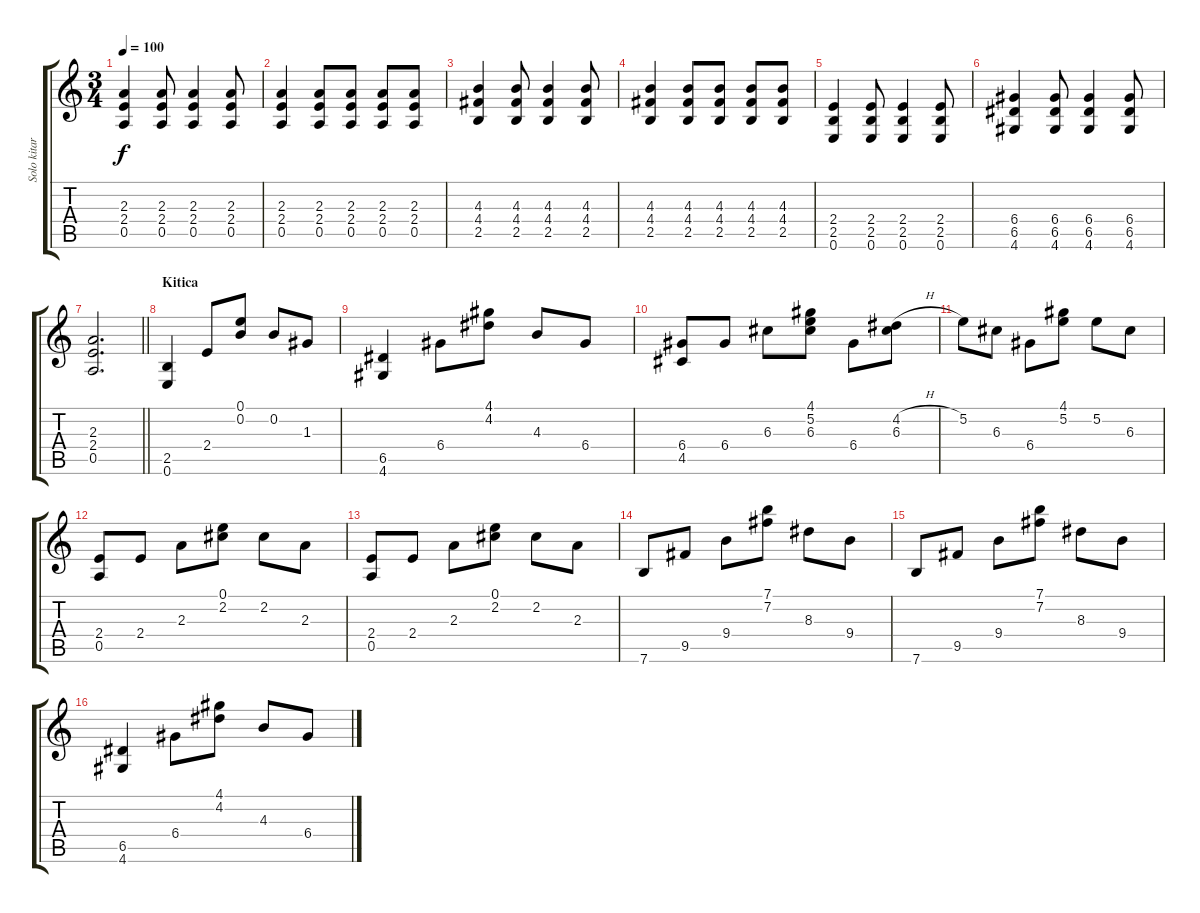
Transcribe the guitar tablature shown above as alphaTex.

\track ("Solo kitara" "Solo kitar") {instrument electricguitarclean}
\staff {score tabs}
\tuning (E4 B3 G3 D3 A2 E2) {hide}
\ts (3 4)
\tempo 100
\clef g2
\ks c
(2.3 2.4 0.5).4{dy f} (2.3 2.4 0.5).8 (2.3 2.4 0.5).4 (2.3 2.4 0.5).8 |
(2.3 2.4 0.5).4 (2.3 2.4 0.5).8 (2.3 2.4 0.5).8 (2.3 2.4 0.5).8 (2.3 2.4 0.5).8 |
(4.3 4.4 2.5).4 (4.3 4.4 2.5).8 (4.3 4.4 2.5).4 (4.3 4.4 2.5).8 |
(4.3 4.4 2.5).4 (4.3 4.4 2.5).8 (4.3 4.4 2.5).8 (4.3 4.4 2.5).8 (4.3 4.4 2.5).8 |
(2.4 2.5 0.6).4 (2.4 2.5 0.6).8 (2.4 2.5 0.6).4 (2.4 2.5 0.6).8 |
(6.4 6.5 4.6).4 (6.4 6.5 4.6).8 (6.4 6.5 4.6).4 (6.4 6.5 4.6).8 |
\barLineRight lightlight
(2.3 2.4 0.5).2{d} |
\section ("" "Kitica")
(2.5 0.6).4{instrument electricguitarclean} 2.4.8 (0.1 0.2).8 0.2.8 1.3.8 |
(6.5 4.6).4 6.4.8 (4.1 4.2).8 4.3.8 6.4.8 |
(6.4 4.5).8 6.4.8 6.3.8 (4.1 5.2 6.3).8 6.4.8 (4.2{h} 6.3).8 |
5.2.8 6.3.8 6.4.8 (4.1 5.2).8 5.2.8 6.3.8 |
(2.4 0.5).8 2.4.8 2.3.8 (0.1 2.2).8 2.2.8 2.3.8 |
(2.4 0.5).8 2.4.8 2.3.8 (0.1 2.2).8 2.2.8 2.3.8 |
7.6.8 9.5.8 9.4.8 (7.1 7.2).8 8.3.8 9.4.8 |
7.6.8 9.5.8 9.4.8 (7.1 7.2).8 8.3.8 9.4.8 |
(6.5 4.6).4 6.4.8 (4.1 4.2).8 4.3.8 6.4.8
